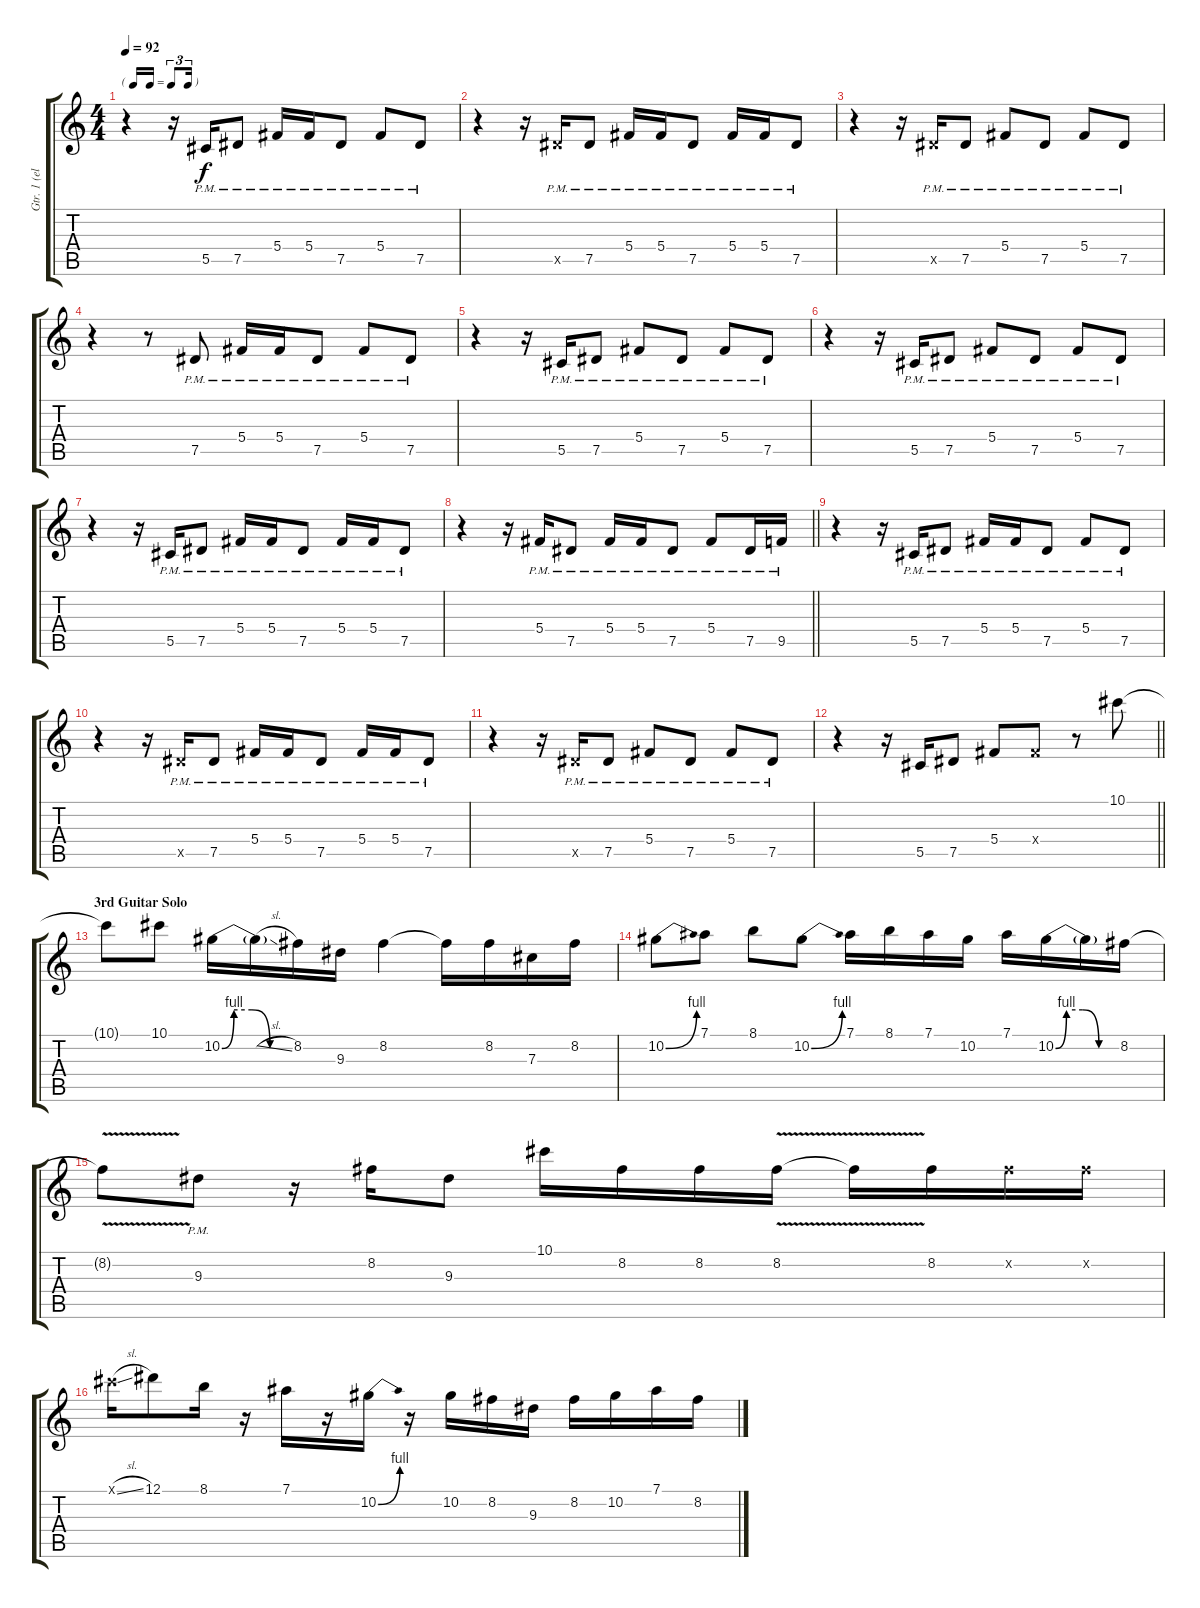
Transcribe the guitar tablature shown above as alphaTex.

\track ("Gtr. 1 (elec. w/dirty tone)" "Gtr. 1 (el") {instrument electricguitarclean}
\staff {score tabs}
\tuning (Eb4 Bb3 Gb3 Db3 Ab2 Eb2) {hide}
\ts (4 4)
\tf triplet16th
\tempo 92
\clef g2
\ks c
r.4{dy f} r.16 5.5{pm}.16 7.5{pm}.8 5.4{pm}.16 5.4{pm}.16 7.5{pm}.8 5.4{pm}.8 7.5{pm}.8 |
r.4 r.16 7.5{pm x}.16 7.5{pm}.8 5.4{pm}.16 5.4{pm}.16 7.5{pm}.8 5.4{pm}.16 5.4{pm}.16 7.5{pm}.8 |
r.4 r.16 7.5{pm x}.16 7.5{pm}.8 5.4{pm}.8 7.5{pm}.8 5.4{pm}.8 7.5{pm}.8 |
r.4 r.8 7.5{pm}.8 5.4{pm}.16 5.4{pm}.16 7.5{pm}.8 5.4{pm}.8 7.5{pm}.8 |
r.4 r.16 5.5{pm}.16 7.5{pm}.8 5.4{pm}.8 7.5{pm}.8 5.4{pm}.8 7.5{pm}.8 |
r.4 r.16 5.5{pm}.16 7.5{pm}.8 5.4{pm}.8 7.5{pm}.8 5.4{pm}.8 7.5{pm}.8 |
r.4 r.16 5.5{pm}.16 7.5{pm}.8 5.4{pm}.16 5.4{pm}.16 7.5{pm}.8 5.4{pm}.16 5.4{pm}.16 7.5{pm}.8 |
\barLineRight lightlight
r.4 r.16 5.4{pm}.16 7.5{pm}.8 5.4{pm}.16 5.4{pm}.16 7.5{pm}.8 5.4{pm}.8 7.5{pm}.16 9.5{pm}.16 |
r.4 r.16 5.5{pm}.16 7.5{pm}.8 5.4{pm}.16 5.4{pm}.16 7.5{pm}.8 5.4{pm}.8 7.5{pm}.8 |
r.4 r.16 7.5{pm x}.16 7.5{pm}.8 5.4{pm}.16 5.4{pm}.16 7.5{pm}.8 5.4{pm}.16 5.4{pm}.16 7.5{pm}.8 |
r.4 r.16 7.5{pm x}.16 7.5{pm}.8 5.4{pm}.8 7.5{pm}.8 5.4{pm}.8 7.5{pm}.8 |
\barLineRight lightlight
r.4 r.16 5.5.16 7.5.8 5.4.8 5.4{x}.8 r.8 10.1.8 |
\section ("" "3rd Guitar Solo")
10.1{t}.8 10.1.8 10.2{be (custom 0 0 10 4 25 4 40 0 60 0)}.16 10.2{sl t}.16 8.2.16 9.3.16 8.2.4 8.2{t}.16 8.2.16 7.3.16 8.2.16 |
10.2{be (bend 0 0 60 4)}.8 7.1.8 8.1.8 10.2{be (bend 0 0 60 4)}.8 7.1.16 8.1.16 7.1.16 10.2.16 7.1.16 10.2{be (custom 0 0 10 4 25 4 40 0 60 0)}.16 10.2{t}.16 8.2.16 |
8.2{v t}.8 9.3{pm}.8 r.16 8.2.16 9.3.8 10.1.16 8.2.16 8.2.16 8.2{v}.16 8.2{t}.16 8.2.16 8.2{x}.16 8.2{x}.16 |
10.1{sl x}.16 12.1.8 8.1.16 r.16 7.1.16 r.16 10.2{be (bend 0 0 60 4)}.16 r.16 10.2.16 8.2.16 9.3.16 8.2.16 10.2.16 7.1.16 8.2.16
